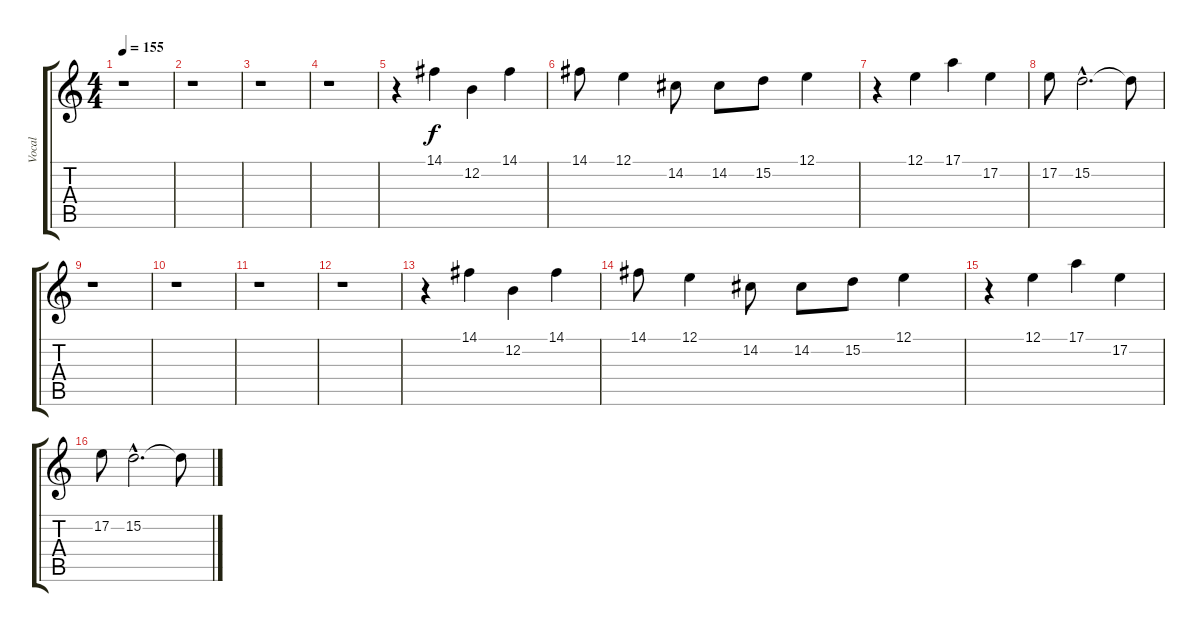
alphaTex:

\track ("Vocal" "Vocal") {instrument clarinet}
\staff {score tabs}
\tuning (E4 B3 G3 D3 A2 E2) {hide}
\ts (4 4)
\tempo 155
\clef g2
\ks c
r.1{dy f} |
r.1 |
r.1 |
r.1 |
r.4 14.1.4 12.2.4 14.1.4 |
14.1.8 12.1.4 14.2.8 14.2.8 15.2.8 12.1.4 |
r.4 12.1.4 17.1.4 17.2.4 |
17.2.8 15.2{hac}.2{d} 15.2{t}.8 |
r.1 |
r.1 |
r.1 |
r.1 |
r.4 14.1.4 12.2.4 14.1.4 |
14.1.8 12.1.4 14.2.8 14.2.8 15.2.8 12.1.4 |
r.4 12.1.4 17.1.4 17.2.4 |
17.2.8 15.2{hac}.2{d} 15.2{t}.8
